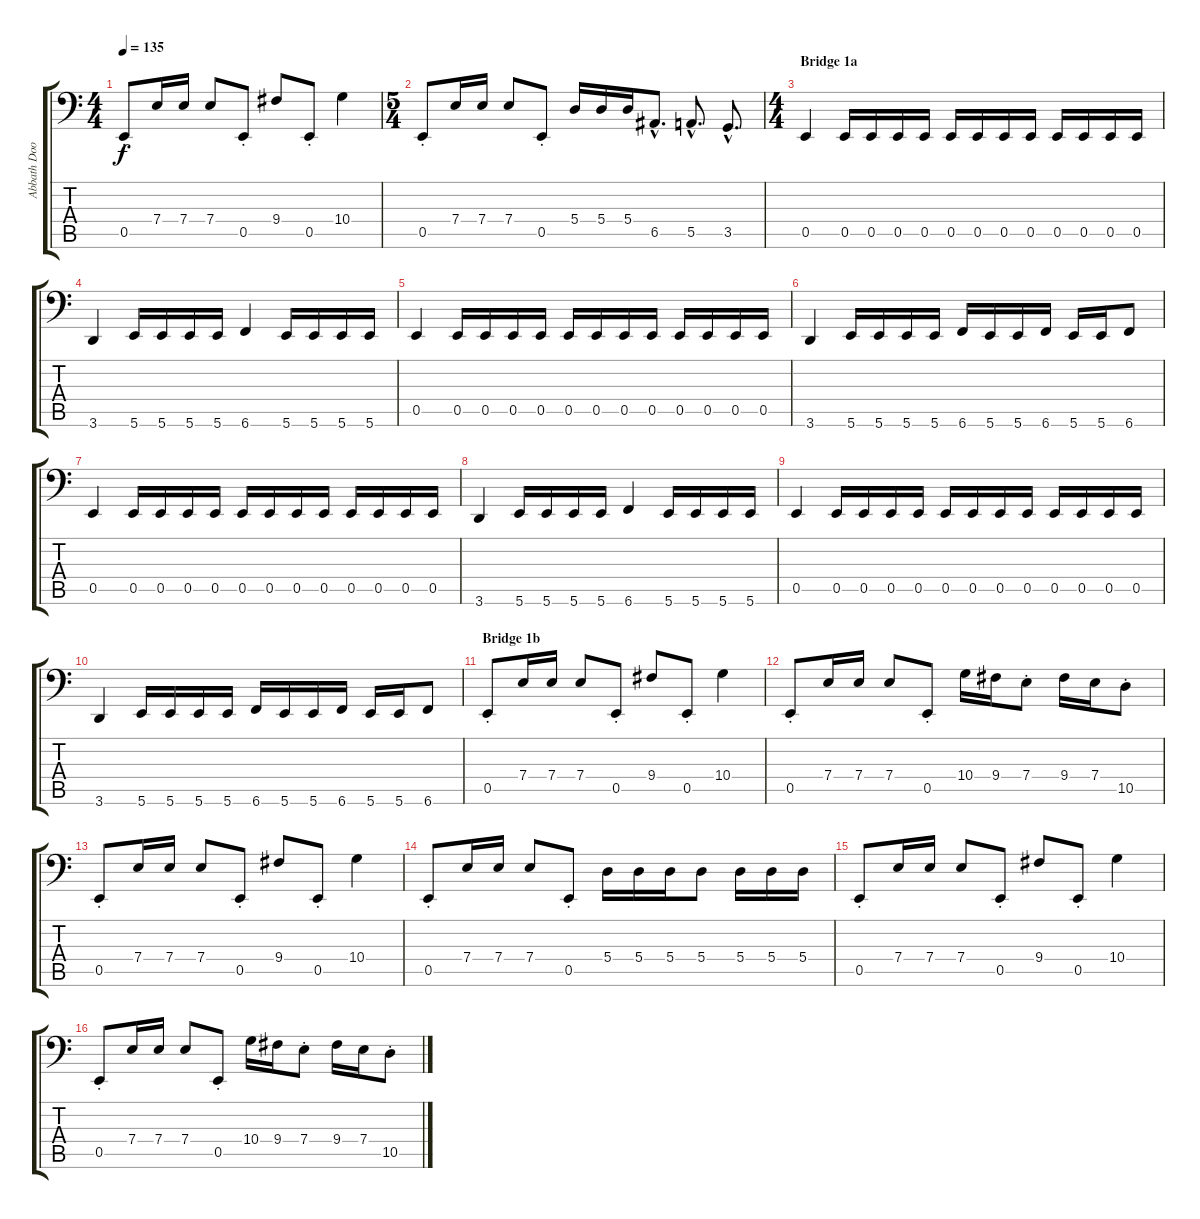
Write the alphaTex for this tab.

\track ("Abbath Doom Occulta (Bass)" "Abbath Doo") {instrument electricbasspick}
\staff {score tabs}
\tuning (B2 Gb2 D2 A1 E1 B0) {hide}
\ts (4 4)
\tempo 135
\clef f4
\ks c
0.5{st}.8{dy f} 7.4.16 7.4.16 7.4.8 0.5{st}.8 9.4.8 0.5{st}.8 10.4.4 |
\ts (5 4)
0.5{st}.8 7.4.16 7.4.16 7.4.8 0.5{st}.8 5.4.16 5.4.16 5.4.16 6.5{hac}.8{d} 5.5{hac}.8{d} 3.5{hac}.8{d} |
\ts (4 4)
\section ("" "Bridge 1a")
0.5.4 0.5.16 0.5.16 0.5.16 0.5.16 0.5.16 0.5.16 0.5.16 0.5.16 0.5.16 0.5.16 0.5.16 0.5.16 |
3.6.4 5.6.16 5.6.16 5.6.16 5.6.16 6.6.4 5.6.16 5.6.16 5.6.16 5.6.16 |
0.5.4 0.5.16 0.5.16 0.5.16 0.5.16 0.5.16 0.5.16 0.5.16 0.5.16 0.5.16 0.5.16 0.5.16 0.5.16 |
3.6.4 5.6.16 5.6.16 5.6.16 5.6.16 6.6.16 5.6.16 5.6.16 6.6.16 5.6.16 5.6.16 6.6.8 |
0.5.4 0.5.16 0.5.16 0.5.16 0.5.16 0.5.16 0.5.16 0.5.16 0.5.16 0.5.16 0.5.16 0.5.16 0.5.16 |
3.6.4 5.6.16 5.6.16 5.6.16 5.6.16 6.6.4 5.6.16 5.6.16 5.6.16 5.6.16 |
0.5.4 0.5.16 0.5.16 0.5.16 0.5.16 0.5.16 0.5.16 0.5.16 0.5.16 0.5.16 0.5.16 0.5.16 0.5.16 |
3.6.4 5.6.16 5.6.16 5.6.16 5.6.16 6.6.16 5.6.16 5.6.16 6.6.16 5.6.16 5.6.16 6.6.8 |
\section ("" "Bridge 1b")
0.5{st}.8 7.4.16 7.4.16 7.4.8 0.5{st}.8 9.4.8 0.5{st}.8 10.4.4 |
0.5{st}.8 7.4.16 7.4.16 7.4.8 0.5{st}.8 10.4.16 9.4.16 7.4{st}.8 9.4.16 7.4.16 10.5{st}.8 |
0.5{st}.8 7.4.16 7.4.16 7.4.8 0.5{st}.8 9.4.8 0.5{st}.8 10.4.4 |
0.5{st}.8 7.4.16 7.4.16 7.4.8 0.5{st}.8 5.4.16 5.4.16 5.4.16 5.4.8 5.4.16 5.4.16 5.4.16 |
0.5{st}.8 7.4.16 7.4.16 7.4.8 0.5{st}.8 9.4.8 0.5{st}.8 10.4.4 |
0.5{st}.8 7.4.16 7.4.16 7.4.8 0.5{st}.8 10.4.16 9.4.16 7.4{st}.8 9.4.16 7.4.16 10.5{st}.8
